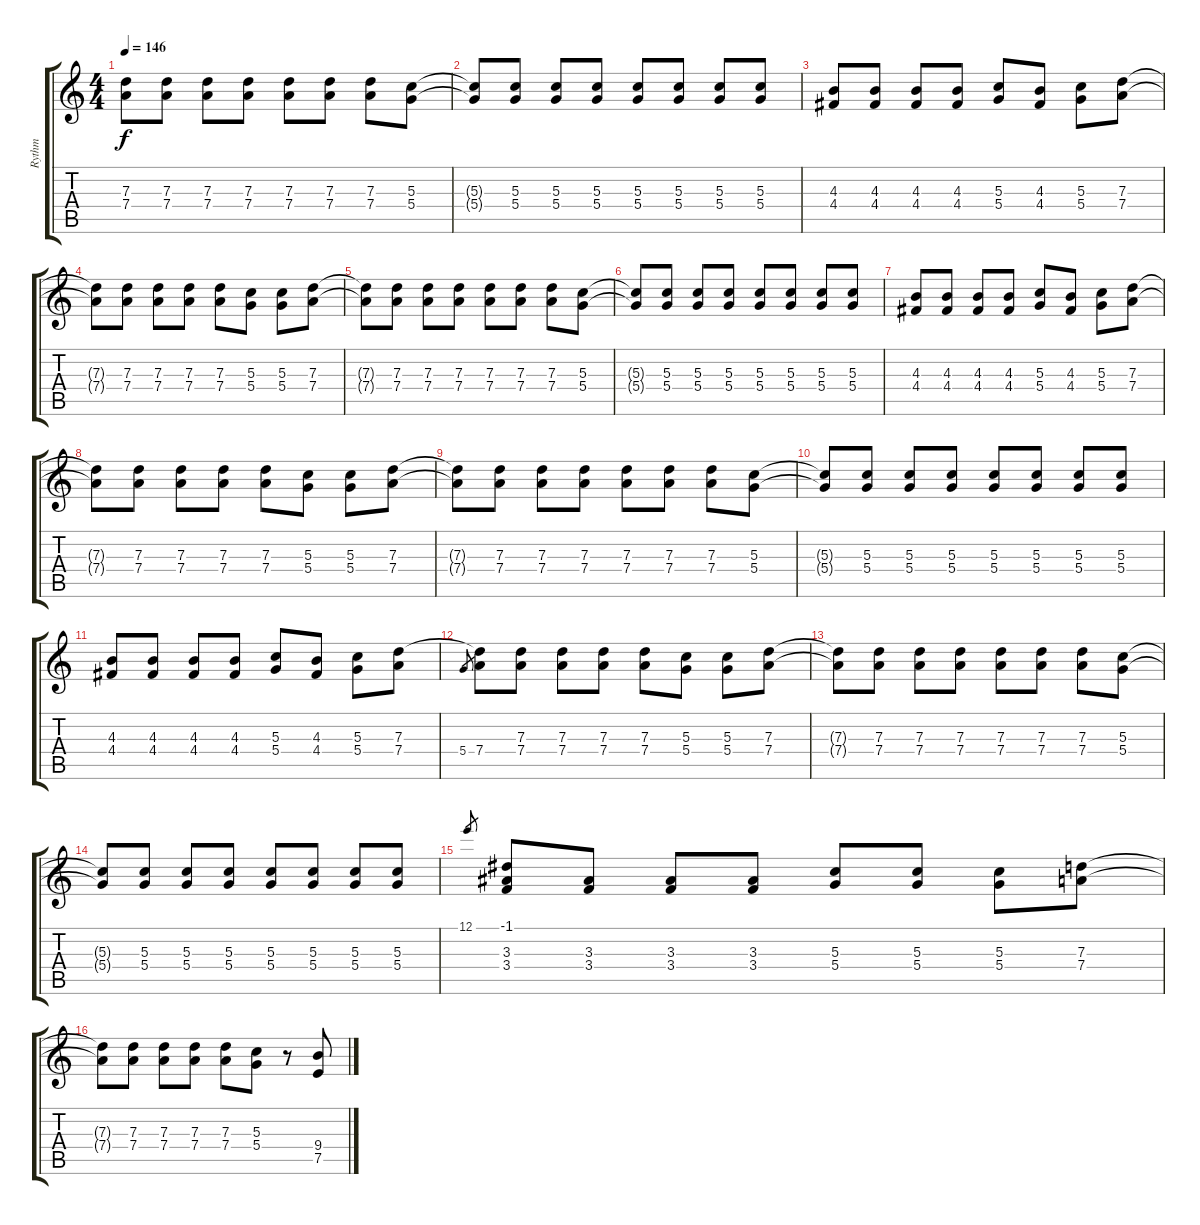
\track ("Rythm" "Rythm") {instrument overdrivenguitar}
\staff {score tabs}
\tuning (E4 B3 G3 D3 A2 E2) {hide}
\ts (4 4)
\tempo 146
\clef g2
\ks c
(7.3 7.4).8{dy f instrument overdrivenguitar} (7.3 7.4).8 (7.3 7.4).8 (7.3 7.4).8 (7.3 7.4).8 (7.3 7.4).8 (7.3 7.4).8 (5.3 5.4).8 |
(5.3{t} 5.4{t}).8 (5.3 5.4).8 (5.3 5.4).8 (5.3 5.4).8 (5.3 5.4).8 (5.3 5.4).8 (5.3 5.4).8 (5.3 5.4).8 |
(4.3 4.4).8 (4.3 4.4).8 (4.3 4.4).8 (4.3 4.4).8 (5.3 5.4).8 (4.3 4.4).8 (5.3 5.4).8 (7.3 7.4).8 |
(7.3{t} 7.4{t}).8 (7.3 7.4).8 (7.3 7.4).8 (7.3 7.4).8 (7.3 7.4).8 (5.3 5.4).8 (5.3 5.4).8 (7.3 7.4).8 |
(7.3{t} 7.4{t}).8 (7.3 7.4).8 (7.3 7.4).8 (7.3 7.4).8 (7.3 7.4).8 (7.3 7.4).8 (7.3 7.4).8 (5.3 5.4).8 |
(5.3{t} 5.4{t}).8 (5.3 5.4).8 (5.3 5.4).8 (5.3 5.4).8 (5.3 5.4).8 (5.3 5.4).8 (5.3 5.4).8 (5.3 5.4).8 |
(4.3 4.4).8 (4.3 4.4).8 (4.3 4.4).8 (4.3 4.4).8 (5.3 5.4).8 (4.3 4.4).8 (5.3 5.4).8 (7.3 7.4).8 |
(7.3{t} 7.4{t}).8 (7.3 7.4).8 (7.3 7.4).8 (7.3 7.4).8 (7.3 7.4).8 (5.3 5.4).8 (5.3 5.4).8 (7.3 7.4).8 |
(7.3{t} 7.4{t}).8 (7.3 7.4).8 (7.3 7.4).8 (7.3 7.4).8 (7.3 7.4).8 (7.3 7.4).8 (7.3 7.4).8 (5.3 5.4).8 |
(5.3{t} 5.4{t}).8 (5.3 5.4).8 (5.3 5.4).8 (5.3 5.4).8 (5.3 5.4).8 (5.3 5.4).8 (5.3 5.4).8 (5.3 5.4).8 |
(4.3 4.4).8 (4.3 4.4).8 (4.3 4.4).8 (4.3 4.4).8 (5.3 5.4).8 (4.3 4.4).8 (5.3 5.4).8 (7.3 7.4).8 |
5.4.8{gr} (7.3{t} 7.4).8 (7.3 7.4).8 (7.3 7.4).8 (7.3 7.4).8 (7.3 7.4).8 (5.3 5.4).8 (5.3 5.4).8 (7.3 7.4).8 |
(7.3{t} 7.4{t}).8 (7.3 7.4).8 (7.3 7.4).8 (7.3 7.4).8 (7.3 7.4).8 (7.3 7.4).8 (7.3 7.4).8 (5.3 5.4).8 |
(5.3{t} 5.4{t}).8 (5.3 5.4).8 (5.3 5.4).8 (5.3 5.4).8 (5.3 5.4).8 (5.3 5.4).8 (5.3 5.4).8 (5.3 5.4).8 |
12.1.8{gr} (-1.1 3.3 3.4).8 (3.3 3.4).8 (3.3 3.4).8 (3.3 3.4).8 (5.3 5.4).8 (5.3 5.4).8 (5.3 5.4).8 (7.3 7.4).8 |
(7.3{t} 7.4{t}).8 (7.3 7.4).8 (7.3 7.4).8 (7.3 7.4).8 (7.3 7.4).8 (5.3 5.4).8 r.8 (9.4 7.5).8
